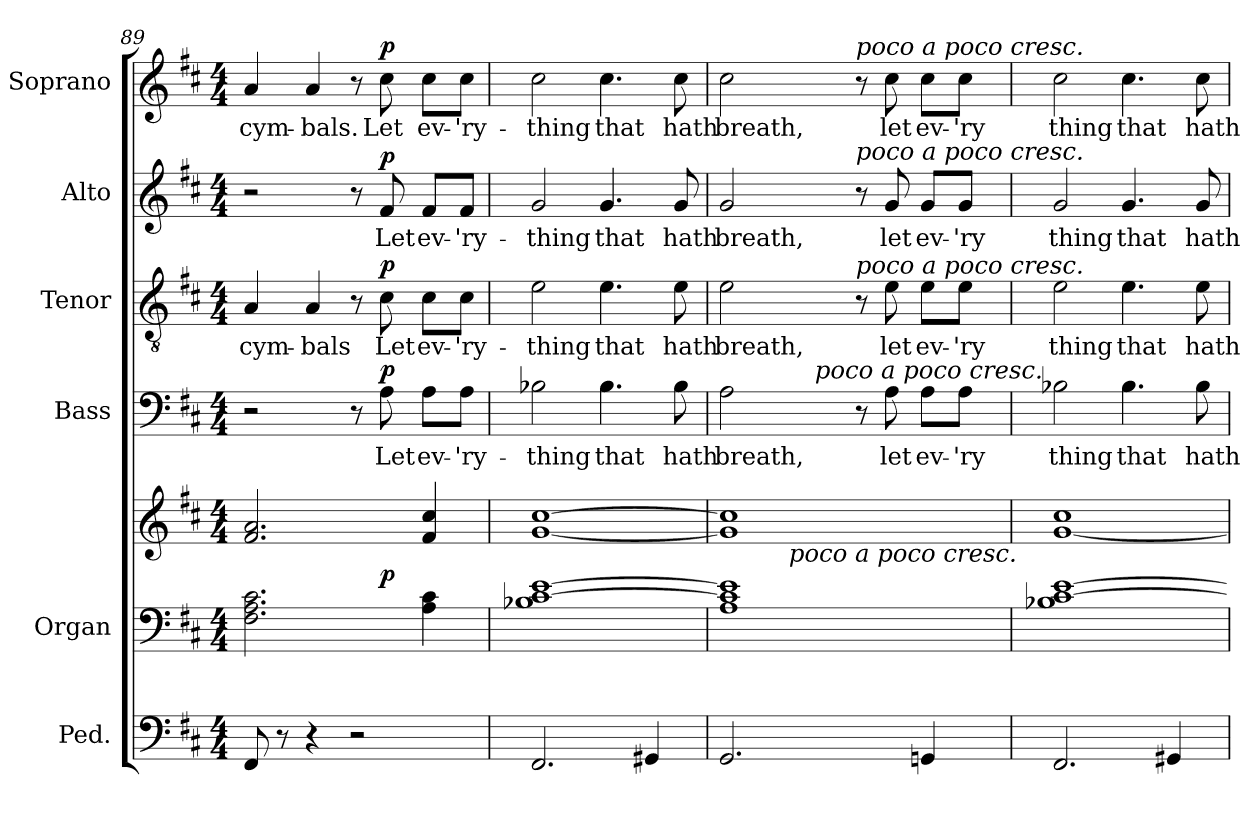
**kern	**kern	**kern	**dynam	**kern	**text	**dynam	**kern	**text	**dynam	**kern	**text	**dynam	**kern	**text	**dynam
*part6	*part5	*part5	*part5	*part4	*part4	*part4	*part3	*part3	*part3	*part2	*part2	*part2	*part1	*part1	*part1
*staff7	*staff6	*staff5	*staff5/6	*staff4	*staff4	*staff4	*staff3	*staff3	*staff3	*staff2	*staff2	*staff2	*staff1	*staff1	*staff1
*I"Ped.	*I"Organ	*	*	*I"Bass	*	*	*I"Tenor	*	*	*I"Alto	*	*	*I"Soprano	*	*
*	*	*	*	*I'B.	*	*	*I'T.	*	*	*I'A.	*	*	*I'S.	*	*
*clefF4	*clefF4	*clefG2	*	*clefF4	*	*	*clefGv2	*	*	*clefG2	*	*	*clefG2	*	*
*	*	*	*	*	*	*	*ITrd7c12	*	*	*	*	*	*	*	*
*k[f#c#]	*k[f#c#]	*k[f#c#]	*	*k[f#c#]	*	*	*k[f#c#]	*	*	*k[f#c#]	*	*	*k[f#c#]	*	*
*D:	*D:	*D:	*	*D:	*	*	*D:	*	*	*D:	*	*	*D:	*	*
*M4/4	*M4/4	*M4/4	*	*M4/4	*	*	*M4/4	*	*	*M4/4	*	*	*M4/4	*	*
=89	=89	=89	=89	=89	=89	=89	=89	=89	=89	=89	=89	=89	=89	=89	=89
!	!	!	!	!	!	!	!	!LO:LY:b:color=#000000	!	!	!	!	!	!	!
!	!	!	!	!	!	!	!	!	!	!	!	!	!	!LO:LY:b:color=#000000	!
*	*	*^	*	*	*	*	*	*	*	*	*	*	*	*	*
8FF#i/	2.F#i\ 2.Ai 2.c#i	2.f#i/ 2.ai	2ryy	.	2r	.	.	4AAi/	cym-	.	2r	.	.	4ai/	cym-	.
8r	.	.	.	.	.	.	.	.	.	.	.	.	.	.	.	.
!	!	!	!	!	!	!	!	!	!LO:LY:b:color=#000000	!	!	!	!	!	!	!
!	!	!	!	!	!	!	!	!	!	!	!	!	!	!	!LO:LY:b:color=#000000	!
4r	.	.	.	.	.	.	.	4AAi/	-bals	.	.	.	.	4ai/	-bals.	.
2r	.	.	8ryy	.	8r	.	.	8r	.	.	8r	.	.	8r	.	.
!	!	!	!	!	!	!LO:LY:b:color=#000000	!	!	!	!	!	!	!	!	!	!
!	!	!	!	!	!	!	!	!	!LO:LY:b:color=#000000	!	!	!	!	!	!	!
!	!	!	!	!	!	!	!	!	!	!	!	!LO:LY:b:color=#000000	!	!	!	!
!	!	!	!	!	!	!	!	!	!	!	!	!	!	!	!LO:LY:b:color=#000000	!
.	.	.	4.ryy	p	8Ai\	Let	p	8C#i\	Let	p	8f#i/	Let	p	8cc#i\	Let	p
!	!	!	!	!	!	!LO:LY:b:color=#000000	!	!	!	!	!	!	!	!	!	!
!	!	!	!	!	!	!	!	!	!LO:LY:b:color=#000000	!	!	!	!	!	!	!
!	!	!	!	!	!	!	!	!	!	!	!	!LO:LY:b:color=#000000	!	!	!	!
!	!	!	!	!	!	!	!	!	!	!	!	!	!	!	!LO:LY:b:color=#000000	!
.	4Ai\ 4c#i	4f#i/ 4cc#i	.	.	8Ai\L	ev-	.	8C#i\L	ev-	.	8f#i/L	ev-	.	8cc#i\L	ev-	.
!	!	!	!	!	!	!LO:LY:b:color=#000000	!	!	!	!	!	!	!	!	!	!
!	!	!	!	!	!	!	!	!	!LO:LY:b:color=#000000	!	!	!	!	!	!	!
!	!	!	!	!	!	!	!	!	!	!	!	!LO:LY:b:color=#000000	!	!	!	!
!	!	!	!	!	!	!	!	!	!	!	!	!	!	!	!LO:LY:b:color=#000000	!
.	.	.	.	.	8Ai\J	-'ry-	.	8C#i\J	-'ry-	.	8f#i/J	-'ry-	.	8cc#i\J	-'ry-	.
*	*	*v	*v	*	*	*	*	*	*	*	*	*	*	*	*	*
=90	=90	=90	=90	=90	=90	=90	=90	=90	=90	=90	=90	=90	=90	=90	=90
*	*	*^	*	*	*	*	*	*	*	*	*	*	*	*	*
!	!	!	!	!	!	!LO:LY:b:color=#000000	!	!	!	!	!	!	!	!	!	!
*	*	*v	*v	*	*	*	*	*	*	*	*	*	*	*	*	*
*	*	*^	*	*	*	*	*	*	*	*	*	*	*	*	*
!	!	!	!	!	!	!	!	!	!LO:LY:b:color=#000000	!	!	!	!	!	!	!
*	*	*v	*v	*	*	*	*	*	*	*	*	*	*	*	*	*
*	*	*^	*	*	*	*	*	*	*	*	*	*	*	*	*
!	!	!	!	!	!	!	!	!	!	!	!	!LO:LY:b:color=#000000	!	!	!	!
*	*	*v	*v	*	*	*	*	*	*	*	*	*	*	*	*	*
*	*	*^	*	*	*	*	*	*	*	*	*	*	*	*	*
!	!	!	!	!	!	!	!	!	!	!	!	!	!	!	!LO:LY:b:color=#000000	!
*	*	*v	*v	*	*	*	*	*	*	*	*	*	*	*	*	*
2.FF#i/	1B-Xi [1c#i [1ei	[1gi [1cc#i	.	2B-Xi\	-thing	.	2Ei\	-thing	.	2gi/	-thing	.	2cc#i\	-thing	.
!	!	!	!	!	!LO:LY:b:color=#000000	!	!	!	!	!	!	!	!	!	!
!	!	!	!	!	!	!	!	!LO:LY:b:color=#000000	!	!	!	!	!	!	!
!	!	!	!	!	!	!	!	!	!	!	!LO:LY:b:color=#000000	!	!	!	!
!	!	!	!	!	!	!	!	!	!	!	!	!	!	!LO:LY:b:color=#000000	!
.	.	.	.	4.B-i\	that	.	4.Ei\	that	.	4.gi/	that	.	4.cc#i\	that	.
4GG#Xi/	.	.	.	.	.	.	.	.	.	.	.	.	.	.	.
!	!	!	!	!	!LO:LY:b:color=#000000	!	!	!	!	!	!	!	!	!	!
!	!	!	!	!	!	!	!	!LO:LY:b:color=#000000	!	!	!	!	!	!	!
!	!	!	!	!	!	!	!	!	!	!	!LO:LY:b:color=#000000	!	!	!	!
!	!	!	!	!	!	!	!	!	!	!	!	!	!	!LO:LY:b:color=#000000	!
.	.	.	.	8B-i\	hath	.	8Ei\	hath	.	8gi/	hath	.	8cc#i\	hath	.
!!LO:PB:g=z
=91	=91	=91	=91	=91	=91	=91	=91	=91	=91	=91	=91	=91	=91	=91	=91
!	!	!	!	!	!LO:LY:b:color=#000000	!	!	!	!	!	!	!	!	!	!
!	!	!	!	!	!	!	!	!LO:LY:b:color=#000000	!	!	!	!	!	!	!
!	!	!	!	!	!	!	!	!	!	!	!LO:LY:b:color=#000000	!	!	!	!
!	!	!	!	!	!	!	!	!	!	!	!	!	!	!LO:LY:b:color=#000000	!
*	*	*^	*	*^	*	*	*	*	*	*	*	*	*	*	*
2.GGi/	1Ai 1c#i] 1ei]	1gi] 1cc#i]	8ryy	.	2Ai\	4ryy	breath,	.	2Ei\	breath,	.	2gi/	breath,	.	2cc#i\	breath,	.
.	.	.	16ryy	.	.	.	.	.	.	.	.	.	.	.	.	.	.
.	.	.	32ryy	.	.	.	.	.	.	.	.	.	.	.	.	.	.
.	.	.	128..ryy	.	.	.	.	.	.	.	.	.	.	.	.	.	.
!	!	!	!LO:TX:b:i:t=poco a poco cresc.	!	!	!	!	!	!	!	!	!	!	!	!	!	!
.	.	.	2ryy	.	.	.	.	.	.	.	.	.	.	.	.	.	.
.	.	.	.	.	.	32ryy	.	.	.	.	.	.	.	.	.	.	.
.	.	.	.	.	.	256ryy	.	.	.	.	.	.	.	.	.	.	.
.	.	.	.	.	.	1024ryy	.	.	.	.	.	.	.	.	.	.	.
!	!	!	!	!	!	!LO:TX:a:i:t=poco a poco cresc.	!	!	!	!	!	!	!	!	!	!	!
.	.	.	.	.	.	2ryy	.	.	.	.	.	.	.	.	.	.	.
!	!	!	!	!	!	!	!	!	!	!	!	!	!	!	!LO:TX:a:i:t=poco a poco cresc.	!	!
!	!	!	!	!	!	!	!	!	!	!	!	!LO:TX:a:i:t=poco a poco cresc.	!	!	!	!	!
!	!	!	!	!	!	!	!	!	!LO:TX:a:i:t=poco a poco cresc.	!	!	!	!	!	!	!	!
.	.	.	.	.	8r	.	.	.	8r	.	.	8r	.	.	8r	.	.
!	!	!	!	!	!	!	!LO:LY:b:color=#000000	!	!	!	!	!	!	!	!	!	!
!	!	!	!	!	!	!	!	!	!	!LO:LY:b:color=#000000	!	!	!	!	!	!	!
!	!	!	!	!	!	!	!	!	!	!	!	!	!LO:LY:b:color=#000000	!	!	!	!
!	!	!	!	!	!	!	!	!	!	!	!	!	!	!	!	!LO:LY:b:color=#000000	!
.	.	.	.	.	8Ai\	.	let	.	8Ei\	let	.	8gi/	let	.	8cc#i\	let	.
.	.	.	4ryy	.	.	.	.	.	.	.	.	.	.	.	.	.	.
!	!	!	!	!	!	!	!LO:LY:b:color=#000000	!	!	!	!	!	!	!	!	!	!
!	!	!	!	!	!	!	!	!	!	!LO:LY:b:color=#000000	!	!	!	!	!	!	!
!	!	!	!	!	!	!	!	!	!	!	!	!	!LO:LY:b:color=#000000	!	!	!	!
!	!	!	!	!	!	!	!	!	!	!	!	!	!	!	!	!LO:LY:b:color=#000000	!
4GGni/	.	.	.	.	8Ai\L	.	ev-	.	8Ei\L	ev-	.	8gi/L	ev-	.	8cc#i\L	ev-	.
.	.	.	.	.	.	8ryy	.	.	.	.	.	.	.	.	.	.	.
!	!	!	!	!	!	!	!LO:LY:b:color=#000000	!	!	!	!	!	!	!	!	!	!
!	!	!	!	!	!	!	!	!	!	!LO:LY:b:color=#000000	!	!	!	!	!	!	!
!	!	!	!	!	!	!	!	!	!	!	!	!	!LO:LY:b:color=#000000	!	!	!	!
!	!	!	!	!	!	!	!	!	!	!	!	!	!	!	!	!LO:LY:b:color=#000000	!
.	.	.	.	.	8Ai\J	.	-'ry	.	8Ei\J	-'ry	.	8gi/J	-'ry	.	8cc#i\J	-'ry	.
.	.	.	.	.	.	16ryy	.	.	.	.	.	.	.	.	.	.	.
.	.	.	.	.	.	64ryy	.	.	.	.	.	.	.	.	.	.	.
.	.	.	64ryy	.	.	.	.	.	.	.	.	.	.	.	.	.	.
.	.	.	.	.	.	128ryy	.	.	.	.	.	.	.	.	.	.	.
.	.	.	.	.	.	512.ryy	.	.	.	.	.	.	.	.	.	.	.
.	.	.	512ryy	.	.	.	.	.	.	.	.	.	.	.	.	.	.
*	*	*	*	*	*v	*v	*	*	*	*	*	*	*	*	*	*	*
=92	=92	=92	=92	=92	=92	=92	=92	=92	=92	=92	=92	=92	=92	=92	=92	=92
*	*	*	*	*	*^	*	*	*	*	*	*	*	*	*	*	*
!	!	!	!	!	!	!	!LO:LY:b:color=#000000	!	!	!	!	!	!	!	!	!	!
*	*	*	*	*	*v	*v	*	*	*	*	*	*	*	*	*	*	*
*	*	*	*	*	*^	*	*	*	*	*	*	*	*	*	*	*
!	!	!	!	!	!	!	!	!	!	!LO:LY:b:color=#000000	!	!	!	!	!	!	!
*	*	*	*	*	*v	*v	*	*	*	*	*	*	*	*	*	*	*
*	*	*	*	*	*^	*	*	*	*	*	*	*	*	*	*	*
!	!	!	!	!	!	!	!	!	!	!	!	!	!LO:LY:b:color=#000000	!	!	!	!
*	*	*	*	*	*v	*v	*	*	*	*	*	*	*	*	*	*	*
*	*	*	*	*	*^	*	*	*	*	*	*	*	*	*	*	*
!	!	!	!	!	!	!	!	!	!	!	!	!	!	!	!	!LO:LY:b:color=#000000	!
*	*	*	*	*	*v	*v	*	*	*	*	*	*	*	*	*	*	*
2.FF#i/	1B-Xi [1c#i [1ei	1cc#i	[1gi	.	2B-Xi\	thing	.	2Ei\	thing	.	2gi/	thing	.	2cc#i\	thing	.
!	!	!	!	!	!	!LO:LY:b:color=#000000	!	!	!	!	!	!	!	!	!	!
!	!	!	!	!	!	!	!	!	!LO:LY:b:color=#000000	!	!	!	!	!	!	!
!	!	!	!	!	!	!	!	!	!	!	!	!LO:LY:b:color=#000000	!	!	!	!
!	!	!	!	!	!	!	!	!	!	!	!	!	!	!	!LO:LY:b:color=#000000	!
.	.	.	.	.	4.B-i\	that	.	4.Ei\	that	.	4.gi/	that	.	4.cc#i\	that	.
4GG#Xi/	.	.	.	.	.	.	.	.	.	.	.	.	.	.	.	.
!	!	!	!	!	!	!LO:LY:b:color=#000000	!	!	!	!	!	!	!	!	!	!
!	!	!	!	!	!	!	!	!	!LO:LY:b:color=#000000	!	!	!	!	!	!	!
!	!	!	!	!	!	!	!	!	!	!	!	!LO:LY:b:color=#000000	!	!	!	!
!	!	!	!	!	!	!	!	!	!	!	!	!	!	!	!LO:LY:b:color=#000000	!
.	.	.	.	.	8B-i\	hath	.	8Ei\	hath	.	8gi/	hath	.	8cc#i\	hath	.
*	*	*v	*v	*	*	*	*	*	*	*	*	*	*	*	*	*
=	=	=	=	=	=	=	=	=	=	=	=	=	=	=	=
*-	*-	*-	*-	*-	*-	*-	*-	*-	*-	*-	*-	*-	*-	*-	*-
